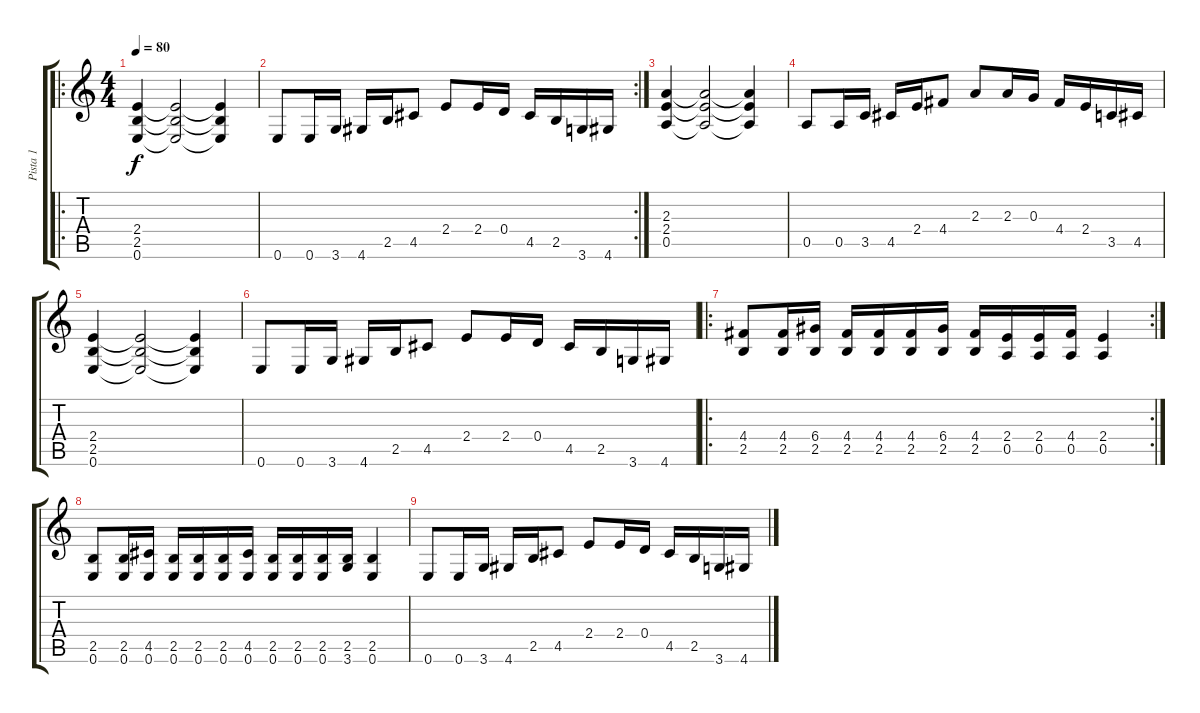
\track ("Pista 1" "Pista 1") {instrument overdrivenguitar}
\staff {score tabs}
\tuning (E4 B3 G3 D3 A2 E2) {hide}
\ro
\ts (4 4)
\tempo 80
\clef g2
\ks c
(2.4 2.5 0.6).4{dy f instrument overdrivenguitar} (2.4{t} 2.5{t} 0.6{t}).2 (2.4{t} 2.5{t} 0.6{t}).4 |
\rc 2
0.6.8 0.6.16 3.6.16 4.6.16 2.5.16 4.5.8 2.4.8 2.4.16 0.4.16 4.5.16 2.5.16 3.6.16 4.6.16 |
(2.3 2.4 0.5).4 (2.3{t} 2.4{t} 0.5{t}).2 (2.3{t} 2.4{t} 0.5{t}).4 |
0.5.8 0.5.16 3.5.16 4.5.16 2.4.16 4.4.8 2.3.8 2.3.16 0.3.16 4.4.16 2.4.16 3.5.16 4.5.16 |
(2.4 2.5 0.6).4 (2.4{t} 2.5{t} 0.6{t}).2 (2.4{t} 2.5{t} 0.6{t}).4 |
0.6.8 0.6.16 3.6.16 4.6.16 2.5.16 4.5.8 2.4.8 2.4.16 0.4.16 4.5.16 2.5.16 3.6.16 4.6.16 |
\ro
\rc 2
(4.4 2.5).8 (4.4 2.5).16 (6.4 2.5).16 (4.4 2.5).16 (4.4 2.5).16 (4.4 2.5).16 (6.4 2.5).16 (4.4 2.5).16 (2.4 0.5).16 (2.4 0.5).16 (4.4 0.5).16 (2.4 0.5).4 |
(2.5 0.6).8 (2.5 0.6).16 (4.5 0.6).16 (2.5 0.6).16 (2.5 0.6).16 (2.5 0.6).16 (4.5 0.6).16 (2.5 0.6).16 (2.5 0.6).16 (2.5 0.6).16 (2.5 3.6).16 (2.5 0.6).4 |
0.6.8 0.6.16 3.6.16 4.6.16 2.5.16 4.5.8 2.4.8 2.4.16 0.4.16 4.5.16 2.5.16 3.6.16 4.6.16
